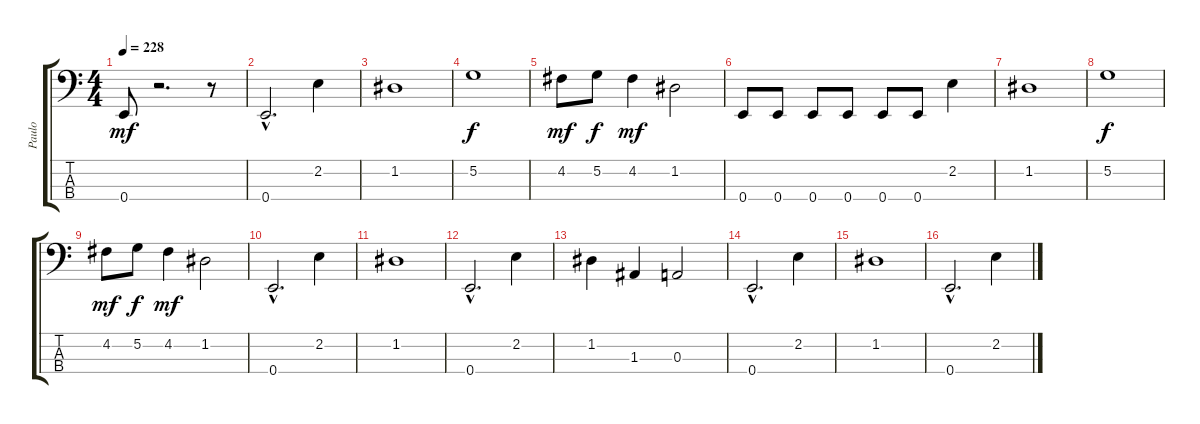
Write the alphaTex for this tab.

\track ("Paulo" "Paulo") {instrument electricbasspick}
\staff {score tabs}
\tuning (G2 D2 A1 E1) {hide}
\ts (4 4)
\tempo 228
\clef f4
\ks c
0.4.8{dy mf} r.2{d} r.8 |
0.4{hac}.2{d} 2.2.4 |
1.2.1 |
5.2.1{dy f} |
4.2.8{dy mf} 5.2.8{dy f} 4.2.4{dy mf} 1.2.2 |
0.4.8 0.4.8 0.4.8 0.4.8 0.4.8 0.4.8 2.2.4 |
1.2.1 |
5.2.1{dy f} |
4.2.8{dy mf} 5.2.8{dy f} 4.2.4{dy mf} 1.2.2 |
0.4{hac}.2{d} 2.2.4 |
1.2.1 |
0.4{hac}.2{d} 2.2.4 |
1.2.4 1.3.4 0.3.2 |
0.4{hac}.2{d} 2.2.4 |
1.2.1 |
0.4{hac}.2{d} 2.2.4
